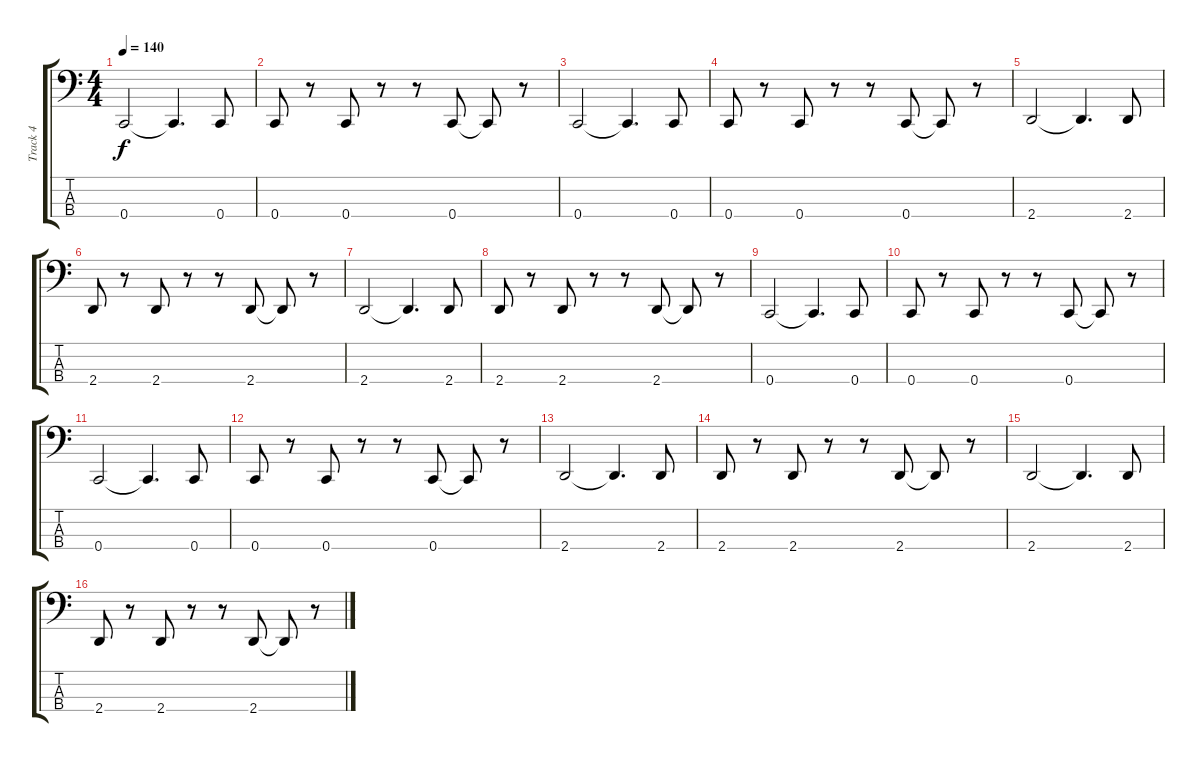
\track ("Track 4" "Track 4") {instrument electricbasspick}
\staff {score tabs}
\tuning (F2 C2 G1 C1) {hide}
\ts (4 4)
\tempo 140
\clef f4
\ks c
0.4.2{dy f} 0.4{t}.4{d} 0.4.8 |
0.4.8 r.8 0.4.8 r.8 r.8 0.4.8 0.4{t}.8 r.8 |
0.4.2 0.4{t}.4{d} 0.4.8 |
0.4.8 r.8 0.4.8 r.8 r.8 0.4.8 0.4{t}.8 r.8 |
2.4.2 2.4{t}.4{d} 2.4.8 |
2.4.8 r.8 2.4.8 r.8 r.8 2.4.8 2.4{t}.8 r.8 |
2.4.2 2.4{t}.4{d} 2.4.8 |
2.4.8 r.8 2.4.8 r.8 r.8 2.4.8 2.4{t}.8 r.8 |
0.4.2 0.4{t}.4{d} 0.4.8 |
0.4.8 r.8 0.4.8 r.8 r.8 0.4.8 0.4{t}.8 r.8 |
0.4.2 0.4{t}.4{d} 0.4.8 |
0.4.8 r.8 0.4.8 r.8 r.8 0.4.8 0.4{t}.8 r.8 |
2.4.2 2.4{t}.4{d} 2.4.8 |
2.4.8 r.8 2.4.8 r.8 r.8 2.4.8 2.4{t}.8 r.8 |
2.4.2 2.4{t}.4{d} 2.4.8 |
2.4.8 r.8 2.4.8 r.8 r.8 2.4.8 2.4{t}.8 r.8
